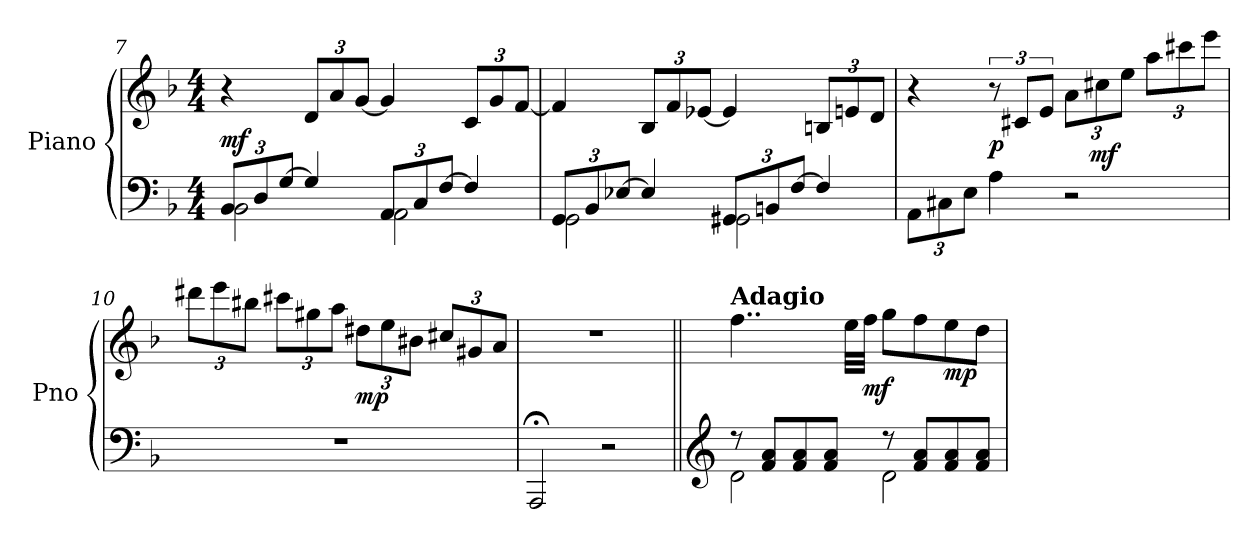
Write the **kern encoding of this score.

**kern	**kern	**dynam
*part1	*part1	*part1
*staff2	*staff1	*staff1/2
*I"Piano	*	*
*I'Pno	*	*
!!LO:LB:g=z
*clefF4	*clefG2	*
*k[b-]	*k[b-]	*
*M4/4	*M4/4	*
*Xbrackettup	*	*
=7	=7	=7
*^	*	*
!	!	!	!LO:DY:a=2
12BB-/L	2BB-\	4r	mf
12D/	.	.	.
[12G/J	.	.	.
*	*	*Xbrackettup	*
4G/]	.	12d/L	.
.	.	12a/	.
.	.	[12g/J	.
12AA/L	2AA\	4g/]	.
12C/	.	.	.
[12F/J	.	.	.
4F/]	.	12c/L	.
.	.	12g/	.
.	.	[12f/J	.
=8	=8	=8	=8
12GG/L	2GG\	4f/]	.
12BB-/	.	.	.
[12E-X/J	.	.	.
4E-/]	.	12B-/L	.
.	.	12f/	.
.	.	[12e-X/J	.
12GG#X/L	2GG#\	4e-/]	.
12BBn/	.	.	.
[12F/J	.	.	.
4F/]	.	12Bn/L	.
.	.	12en/	.
.	.	12d/J	.
*v	*v	*	*
=9	=9	=9
12AA\L	4r	.
12C#X\	.	.
12E\J	.	.
*	*brackettup	*
!	!	!LO:DY:b
4A\	12r	p
.	12c#X/L	.
.	12e/J	.
*	*Xbrackettup	*
2r	12a\L	.
!	!	!LO:DY:b
.	12cc#X\	mf
.	12ee\J	.
.	12aa\L	.
.	12ccc#X\	.
.	12eee\J	.
!!LO:LB:g=z
=10	=10	=10
1r	12ddd#X\L	.
.	12eee\	.
.	12bb#X\J	.
.	12ccc#X\L	.
.	12gg#X\	.
.	12aa\J	.
!	!	!LO:DY:b
.	12dd#X\L	mp
.	12ee\	.
.	12b#X\J	.
.	12cc#X/L	.
.	12g#X/	.
.	12a/J	.
=11	=11	=11
*	*MM60	*
2AAA;</	1r	.
2r	.	.
=12||	=12||	=12||
*clefG2	*	*
*	*MM45	*
*^	*	*
!	!	!LO:TX:a:B:t=Adagio	!
8r	2d<\	4..ff\	.
8f/ 8a/L	.	.	.
8f/ 8a/	.	.	.
8f/ 8a/J	.	.	.
.	.	32ee\LLL	.
!	!	!	!LO:DY:b
.	.	32ff\JJJ	mf
8r	2d\	8gg\L	.
8f/ 8a/L	.	8ff\	.
!	!	!	!LO:DY:b
8f/ 8a/	.	8ee\	mp
8f/ 8a/J	.	8dd\J	.
*v	*v	*	*
=	=	=
*-	*-	*-
